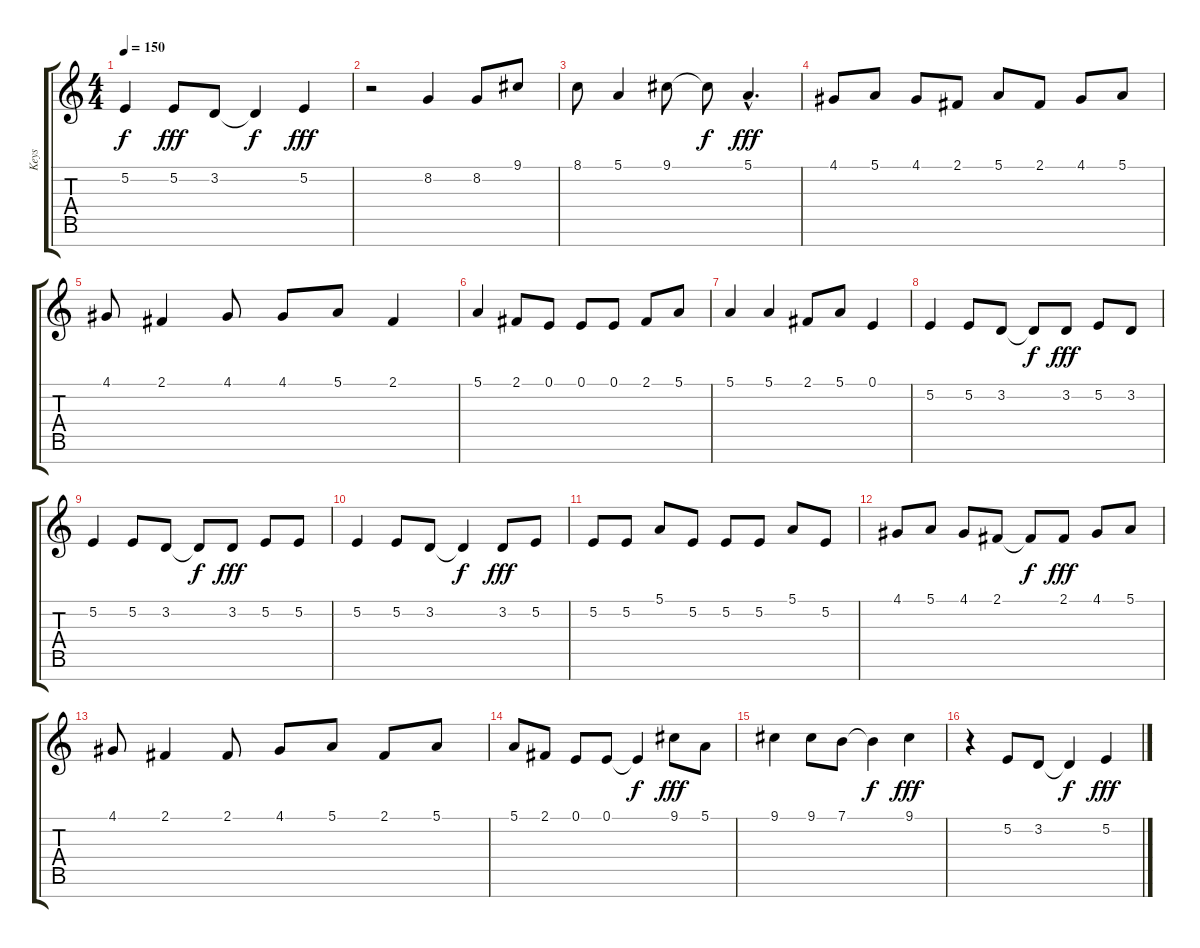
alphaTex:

\track ("Keys" "Keys") {instrument lead2sawtooth}
\staff {score tabs}
\tuning (E4 B3 G3 D3 A2 E2 B1) {hide}
\ts (4 4)
\tempo 150
\clef g2
\ks c
5.2{t}.4{dy f} 5.2.8{dy fff} 3.2.8 3.2{t}.4{dy f} 5.2.4{dy fff} |
r.2 8.2.4 8.2.8 9.1.8 |
8.1.8 5.1.4 9.1.8 9.1{t}.8{dy f} 5.1{hac}.4{d dy fff} |
4.1.8 5.1.8 4.1.8 2.1.8 5.1.8 2.1.8 4.1.8 5.1.8 |
4.1.8 2.1.4 4.1.8 4.1.8 5.1.8 2.1.4 |
5.1.4 2.1.8 0.1.8 0.1.8 0.1.8 2.1.8 5.1.8 |
5.1.4 5.1.4 2.1.8 5.1.8 0.1.4 |
5.2.4 5.2.8 3.2.8 3.2{t}.8{dy f} 3.2.8{dy fff} 5.2.8 3.2.8 |
5.2.4 5.2.8 3.2.8 3.2{t}.8{dy f} 3.2.8{dy fff} 5.2.8 5.2.8 |
5.2.4 5.2.8 3.2.8 3.2{t}.4{dy f} 3.2.8{dy fff} 5.2.8 |
5.2.8 5.2.8 5.1.8 5.2.8 5.2.8 5.2.8 5.1.8 5.2.8 |
4.1.8 5.1.8 4.1.8 2.1.8 2.1{t}.8{dy f} 2.1.8{dy fff} 4.1.8 5.1.8 |
4.1.8 2.1.4 2.1.8 4.1.8 5.1.8 2.1.8 5.1.8 |
5.1.8 2.1.8 0.1.8 0.1.8 0.1{t}.4{dy f} 9.1.8{dy fff} 5.1.8 |
9.1.4 9.1.8 7.1.8 7.1{t}.4{dy f} 9.1.4{dy fff} |
r.4 5.2.8 3.2.8 3.2{t}.4{dy f} 5.2.4{dy fff}
